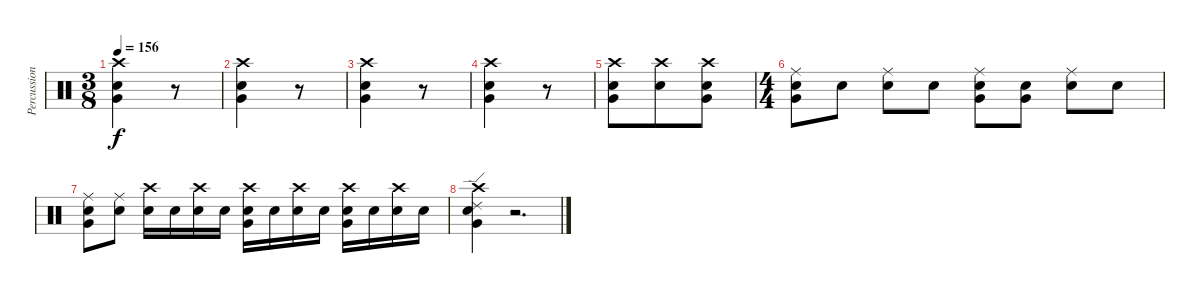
\track ("Percussions" "Percussion") {instrument percussion}
\staff {score}
\articulation defaults
\ts (3 8)
\tempo 156
\clef neutral
\ks c
("Very Low Tom (hit)" "Electric Snare (hit)" "Crash high (hit)").4{dy f} r.8 |
("Very Low Tom (hit)" "Electric Snare (hit)" "Crash high (hit)").4 r.8 |
("Very Low Tom (hit)" "Electric Snare (hit)" "Crash high (hit)").4 r.8 |
("Very Low Tom (hit)" "Electric Snare (hit)" "Crash high (hit)").4 r.8 |
("Very Low Tom (hit)" "Electric Snare (hit)" "Crash high (hit)").8 ("Electric Snare (hit)" "Crash high (hit)").8 ("Very Low Tom (hit)" "Electric Snare (hit)" "Crash high (hit)").8 |
\ts (4 4)
("Very Low Tom (hit)" "Electric Snare (hit)" "Ride (middle)").8 "Electric Snare (hit)".8 ("Electric Snare (hit)" "Ride (middle)").8 "Electric Snare (hit)".8 ("Very Low Tom (hit)" "Electric Snare (hit)" "Ride (middle)").8 ("Very Low Tom (hit)" "Electric Snare (hit)").8 ("Electric Snare (hit)" "Ride (middle)").8 "Electric Snare (hit)".8 |
("Very Low Tom (hit)" "Electric Snare (hit)" "Ride (middle)").8 ("Electric Snare (hit)" "Ride (middle)").8 ("Electric Snare (hit)" "Crash high (hit)").16 "Electric Snare (hit)".16 ("Electric Snare (hit)" "Crash high (hit)").16 "Electric Snare (hit)".16 ("Very Low Tom (hit)" "Electric Snare (hit)" "Crash high (hit)").16 "Electric Snare (hit)".16 ("Electric Snare (hit)" "Crash high (hit)").16 "Electric Snare (hit)".16 ("Very Low Tom (hit)" "Electric Snare (hit)" "Crash high (hit)").16 "Electric Snare (hit)".16 ("Electric Snare (hit)" "Crash high (hit)").16 "Electric Snare (hit)".16 |
("Very Low Tom (hit)" "Crash high (hit)" "Electric Snare (hit)" "Ride (edge) 2").4 r.2{d}
